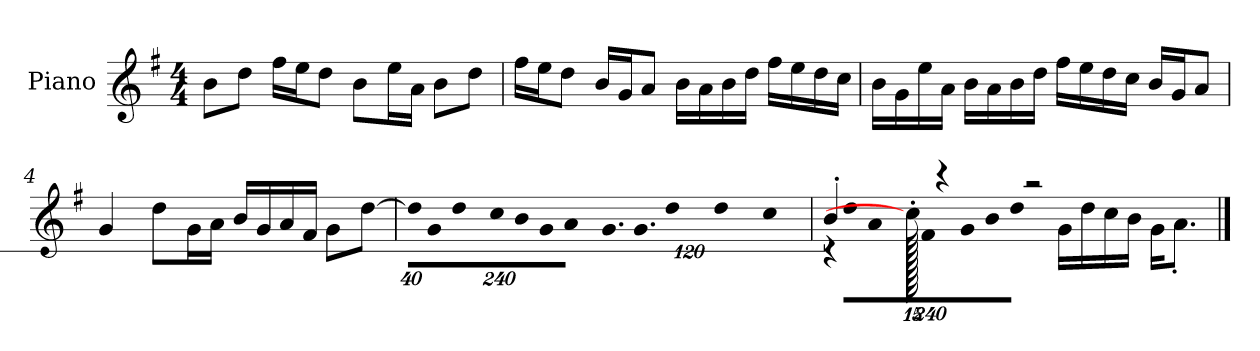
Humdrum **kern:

**kern
*part1
*staff1
*I"Piano
*I'P-no
*clefG2
*k[f#]
*M4/4
*MM90
=1
8b\L
8dd\J
16ff#\LL
16ee\J
8dd\J
8b\L
16ee\L
16a\JJ
8b\L
8dd\J
=2
16ff#\LL
16ee\J
8dd\J
16b/LL
16g/J
8a/J
16b\LL
16a\
16b\
16dd\JJ
16ff#\LL
16ee\
16dd\
16cc\JJ
=3
16b\LL
16g\
16ee\
16a\JJ
16b\LL
16a\
16b\
16dd\JJ
16ff#\LL
16ee\
16dd\
16cc\JJ
16b/LL
16g/J
8a/J
!!LO:LB:g=z
=4
4g/
8dd\L
16g\L
16a\JJ
16b/LL
16g/
16a/
16f#/JJ
8g\L
[8dd\J
=5
*Xbrackettup
!LO:N:vis=32
640%23dd\KLL]
!LO:N:vis=16
1920%137g\
!LO:N:vis=32
640%23dd\K
!LO:N:vis=16
1920%137cc\
!LO:N:vis=16
1920%137b\
!LO:N:vis=16
1920%137g\J
!LO:N:vis=8
960%137a\J
!LO:N:vis=16.
960%103g\LL
!LO:N:vis=16.
960%103g\J
!LO:N:vis=8
960%137dd\
!LO:N:vis=32
640%23dd\KL
[384%41cc\J
=6
*^
*	*brackettup
!	!LO:N:vis=32
4b'/	640%23r
!	!LO:N:vis=16
.	1920%137dd\LL
!	!LO:N:vis=32
.	640%23a\K
!	!LO:N:vis=16
.	1920%137f#\
!	!LO:N:vis=16
.	1920%137g\
1920cc'\]	.
4r	.
!	!LO:N:vis=16
.	1920%137b\J
!	!LO:N:vis=8
.	960%137dd\J
.	16g\LL
2r	.
.	16dd\
.	16cc\
.	16b\JJ
.	16g\KL
.	8.a'\J
.	1920ryy
*v	*v
==
*-
